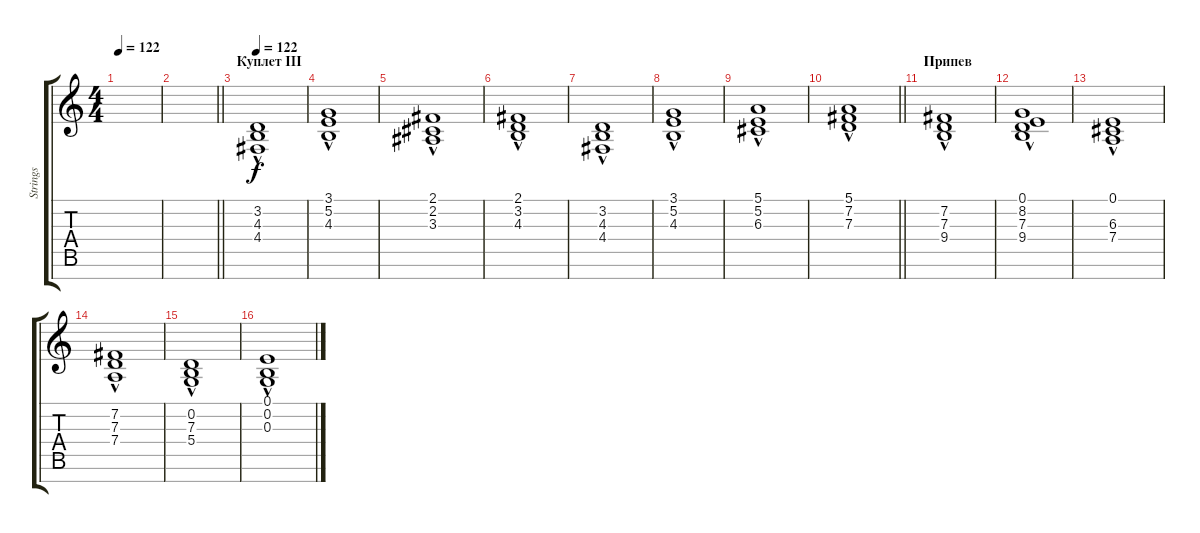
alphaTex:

\track ("Strings" "Strings") {instrument stringensemble2}
\staff {score tabs}
\tuning (E4 B3 G3 D3 A2 E2 B1) {hide}
\ts (4 4)
\tempo 122
\clef g2
\ks c
|
\barLineRight lightlight
|
\section ("" "Куплет III")
\tempo 122
(3.2{hac} 4.3{hac} 4.4{hac}).1 |
(3.1{hac} 5.2{hac} 4.3{hac}).1 |
(2.1{hac} 2.2{hac} 3.3{hac}).1 |
(2.1{hac} 3.2{hac} 4.3{hac}).1 |
(3.2{hac} 4.3{hac} 4.4{hac}).1 |
(3.1{hac} 5.2{hac} 4.3{hac}).1 |
(5.1{hac} 5.2{hac} 6.3{hac}).1 |
\barLineRight lightlight
(5.1{hac} 7.2{hac} 7.3{hac}).1 |
\section ("" "Припев")
(7.2{hac} 7.3{hac} 9.4{hac}).1 |
(0.1{hac} 8.2{hac} 7.3{hac} 9.4{hac}).1 |
(0.1{hac} 6.3{hac} 7.4{hac}).1 |
(7.2{hac} 7.3{hac} 7.4{hac}).1 |
(0.2{hac} 7.3{hac} 5.4{hac}).1 |
(0.1{hac} 0.2{hac} 0.3{hac}).1
